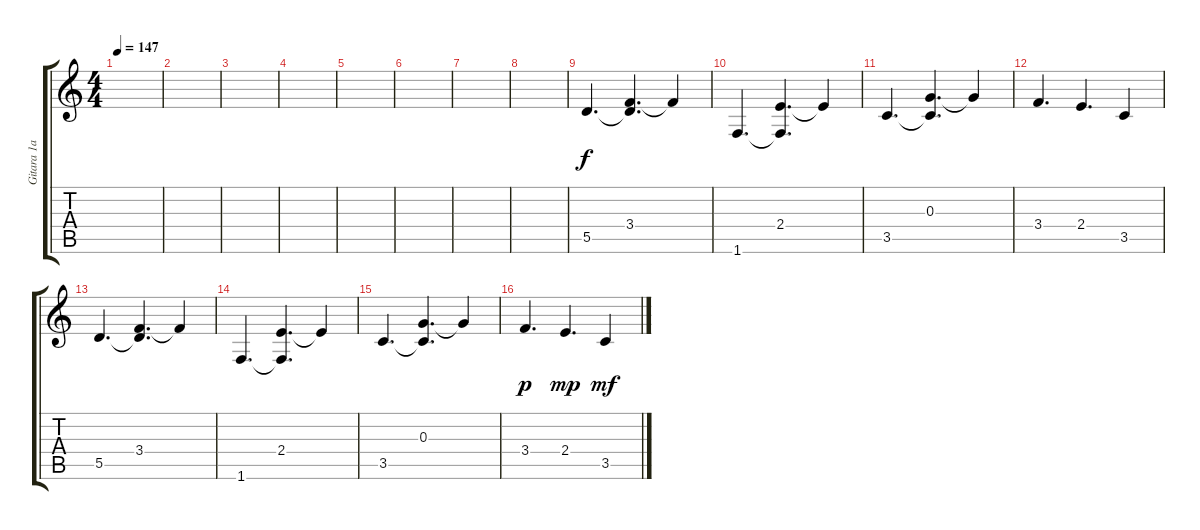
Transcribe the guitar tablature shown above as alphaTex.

\track ("Gitara 1a" "Gitara 1a") {instrument overdrivenguitar}
\staff {score tabs}
\tuning (E4 B3 G3 D3 A2 E2) {hide}
\ts (4 4)
\tempo 147
\clef g2
\ks c
|
|
|
|
|
|
|
|
5.5.4{d instrument electricguitarmuted} (3.4 5.5{t}).4{d} 3.4{t}.4 |
1.6.4{d} (2.4 1.6{t}).4{d} 2.4{t}.4 |
3.5.4{d} (0.3 3.5{t}).4{d} 0.3{t}.4 |
3.4.4{d} 2.4.4{d} 3.5.4 |
5.5.4{d} (3.4 5.5{t}).4{d} 3.4{t}.4 |
1.6.4{d} (2.4 1.6{t}).4{d} 2.4{t}.4 |
3.5.4{d} (0.3 3.5{t}).4{d} 0.3{t}.4 |
3.4.4{d dy p instrument overdrivenguitar} 2.4.4{d dy mp} 3.5.4{dy mf}
